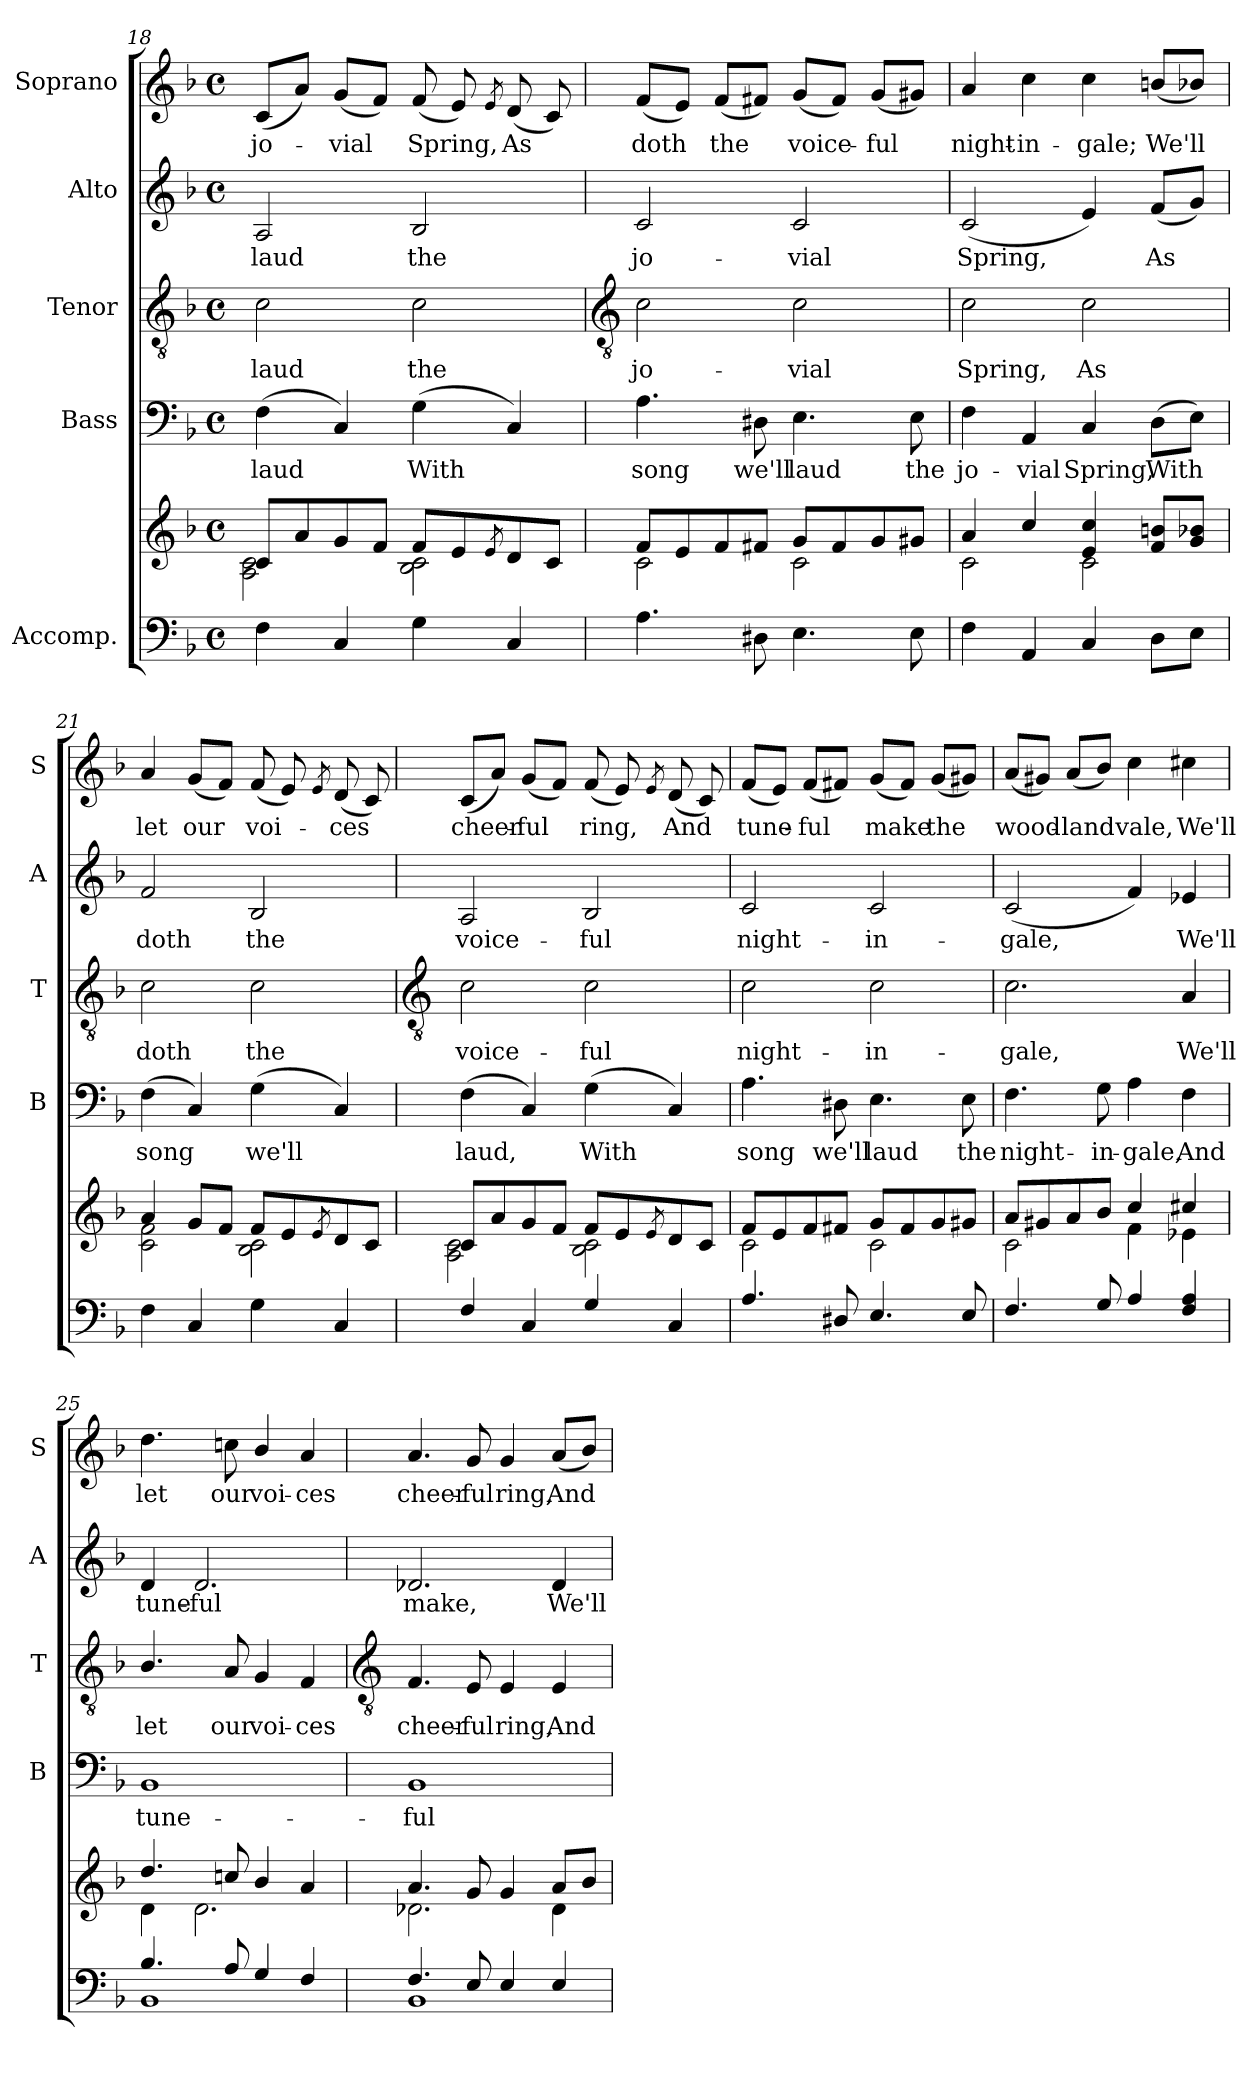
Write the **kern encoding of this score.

**kern	**kern	**kern	**text	**kern	**text	**kern	**text	**kern	**text
*part5	*part5	*part4	*part4	*part3	*part3	*part2	*part2	*part1	*part1
*staff6	*staff5	*staff4	*staff4	*staff3	*staff3	*staff2	*staff2	*staff1	*staff1
*I"Accomp.	*	*I"Bass	*	*I"Tenor	*	*I"Alto	*	*I"Soprano	*
*	*	*I'B	*	*I'T	*	*I'A	*	*I'S	*
*clefF4	*clefG2	*clefF4	*	*clefGv2	*	*clefG2	*	*clefG2	*
*k[b-]	*k[b-]	*k[b-]	*	*k[b-]	*	*k[b-]	*	*k[b-]	*
*F:	*F:	*F:	*	*F:	*	*F:	*	*F:	*
*M4/4	*M4/4	*M4/4	*	*M4/4	*	*M4/4	*	*M4/4	*
*met(c)	*met(c)	*met(c)	*	*met(c)	*	*met(c)	*	*met(c)	*
=18	=18	=18	=18	=18	=18	=18	=18	=18	=18
*	*^	*	*	*	*	*	*	*	*
!	!	!	!	!LO:LY:b	!	!LO:LY:b	!	!LO:LY:b	!	!LO:LY:b
4F	8c/L	2A\ 2c\	(<4F	laud	2c	laud	2A	laud	(8cL	jo-
.	8a/	.	.	.	.	.	.	.	8aJ)	.
!	!	!	!	!	!	!	!	!	!	!LO:LY:b
4C	8g/	.	4C)	.	.	.	.	.	(<8gL	-vial
.	8f/J	.	.	.	.	.	.	.	8fJ)	.
!	!	!	!	!LO:LY:b	!	!LO:LY:b	!	!LO:LY:b	!	!LO:LY:b
4G	8f/L	2B-\ 2c\	(<4G	With	2c	the	2B-	the	(<8fL	Spring,
.	8e/	.	.	.	.	.	.	.	8e)	.
.	8qe	.	.	.	.	.	.	.	8qeJ	.
!	!	!	!	!	!	!	!	!	!	!LO:LY:b
4C	8d/	.	4C)	.	.	.	.	.	(<8dL	As
.	8c/J	.	.	.	.	.	.	.	8cJ)	.
!!LO:LB:g=z
=19	=19	=19	=19	=19	=19	=19	=19	=19	=19	=19
*	*	*	*	*	*clefGv2	*	*	*	*	*
!	!	!	!	!LO:LY:b	!	!LO:LY:b	!	!LO:LY:b	!	!LO:LY:b
4.A	8f/L	2c\	4.A	song	2c	jo-	2c	jo-	(<8fL	doth
.	8e/	.	.	.	.	.	.	.	8eJ)	.
!	!	!	!	!	!	!	!	!	!	!LO:LY:b
.	8f/	.	.	.	.	.	.	.	(<8fL	the
!	!	!	!	!LO:LY:b	!	!	!	!	!	!
8D#X	8f#X/J	.	8D#X	we'll	.	.	.	.	8f#XJ)	.
!	!	!	!	!LO:LY:b	!	!LO:LY:b	!	!LO:LY:b	!	!LO:LY:b
4.E	8g/L	2c\	4.E	laud	2c	-vial	2c	-vial	(<8gL	voice-
.	8f#/	.	.	.	.	.	.	.	8f#J)	.
!	!	!	!	!	!	!	!	!	!	!LO:LY:b
.	8g/	.	.	.	.	.	.	.	(<8gL	ful
!	!	!	!	!LO:LY:b	!	!	!	!	!	!
8E	8g#X/J	.	8E	the	.	.	.	.	8g#XJ)	.
=20	=20	=20	=20	=20	=20	=20	=20	=20	=20	=20
!	!	!	!	!LO:LY:b	!	!LO:LY:b	!	!LO:LY:b	!	!LO:LY:b
4F	4a/	2c\	4F	jo-	2c	Spring,	(<2c	Spring,	4a	night-
!	!	!	!	!LO:LY:b	!	!	!	!	!	!LO:LY:b
4AA	4cc/	.	4AA	-vial	.	.	.	.	4cc	-in-
!	!	!	!	!LO:LY:b	!	!LO:LY:b	!	!	!	!LO:LY:b
4C	4e/ 4cc/	2c\	4C	Spring,	2c	As	4e)	.	4cc	-gale;
!	!	!	!	!LO:LY:b	!	!	!	!LO:LY:b	!	!LO:LY:b
8DL	8f/ 8bn/L	.	(>8DL	With	.	.	(<8fL	As	(<8bn/L	We'll
8EJ	8g/ 8b-X/J	.	8EJ)	.	.	.	8gJ)	.	8b-X/J)	.
=21	=21	=21	=21	=21	=21	=21	=21	=21	=21	=21
!	!	!	!	!LO:LY:b	!	!LO:LY:b	!	!LO:LY:b	!	!LO:LY:b
4F	4a/	2c\ 2f\	(<4F	song	2c	doth	2f	doth	4a	let
!	!	!	!	!	!	!	!	!	!	!LO:LY:b
4C	8g/L	.	4C)	.	.	.	.	.	(<8gL	our
.	8f/J	.	.	.	.	.	.	.	8fJ)	.
!	!	!	!	!LO:LY:b	!	!LO:LY:b	!	!LO:LY:b	!	!LO:LY:b
4G	8f/L	2B-\ 2c\	(<4G	we'll	2c	the	2B-	the	(<8fL	voi-
.	8e/	.	.	.	.	.	.	.	8e)	.
.	8qe	.	.	.	.	.	.	.	8qeJ	.
!	!	!	!	!	!	!	!	!	!	!LO:LY:b
4C	8d/	.	4C)	.	.	.	.	.	(<8dL	ces
.	8c/J	.	.	.	.	.	.	.	8cJ)	.
!!LO:LB:g=z
=22	=22	=22	=22	=22	=22	=22	=22	=22	=22	=22
*	*	*	*	*	*clefGv2	*	*	*	*	*
*^	*	*	*	*	*	*	*	*	*	*
!	!	!	!	!	!LO:LY:b	!	!LO:LY:b	!	!LO:LY:b	!	!LO:LY:b
4F	1ryy	8c/L	2A\ 2c\	(<4F	laud,	2c	voice-	2A	voice-	(<8cL	cheer-
.	.	8a/	.	.	.	.	.	.	.	8aJ)	.
!	!	!	!	!	!	!	!	!	!	!	!LO:LY:b
4C	.	8g/	.	4C)	.	.	.	.	.	(<8gL	ful
.	.	8f/J	.	.	.	.	.	.	.	8fJ)	.
!	!	!	!	!	!LO:LY:b	!	!LO:LY:b	!	!LO:LY:b	!	!LO:LY:b
4G	.	8f/L	2B-\ 2c\	(<4G	With	2c	-ful	2B-	-ful	(<8fL	ring,
.	.	8e/	.	.	.	.	.	.	.	8e)	.
.	.	8qe	.	.	.	.	.	.	.	8qeJ	.
!	!	!	!	!	!	!	!	!	!	!	!LO:LY:b
4C	.	8d/	.	4C)	.	.	.	.	.	(<8dL	And
.	.	8c/J	.	.	.	.	.	.	.	8cJ)	.
=23	=23	=23	=23	=23	=23	=23	=23	=23	=23	=23	=23
!	!	!	!	!	!LO:LY:b	!	!LO:LY:b	!	!LO:LY:b	!	!LO:LY:b
4.A	1ryy	8f/L	2c\	4.A	song	2c	night-	2c	night-	(<8fL	tune-
.	.	8e/	.	.	.	.	.	.	.	8eJ)	.
!	!	!	!	!	!	!	!	!	!	!	!LO:LY:b
.	.	8f/	.	.	.	.	.	.	.	(<8fL	ful
!	!	!	!	!	!LO:LY:b	!	!	!	!	!	!
8D#X	.	8f#X/J	.	8D#X	we'll	.	.	.	.	8f#XJ)	.
!	!	!	!	!	!LO:LY:b	!	!LO:LY:b	!	!LO:LY:b	!	!LO:LY:b
4.E	.	8g/L	2c\	4.E	laud	2c	-in-	2c	-in-	(<8gL	make
.	.	8f#/	.	.	.	.	.	.	.	8f#J)	.
!	!	!	!	!	!	!	!	!	!	!	!LO:LY:b
.	.	8g/	.	.	.	.	.	.	.	(<8gL	the
!	!	!	!	!	!LO:LY:b	!	!	!	!	!	!
8E	.	8g#X/J	.	8E	the	.	.	.	.	8g#XJ)	.
=24	=24	=24	=24	=24	=24	=24	=24	=24	=24	=24	=24
!	!	!	!	!	!LO:LY:b	!	!LO:LY:b	!	!LO:LY:b	!	!LO:LY:b
4.F	1ryy	8a/L	2c\	4.F	night-	2.c	-gale,	(<2c	-gale,	(<8aL	wood-
.	.	8g#X/	.	.	.	.	.	.	.	8g#XJ)	.
!	!	!	!	!	!	!	!	!	!	!	!LO:LY:b
.	.	8a/	.	.	.	.	.	.	.	(<8aL	land
!	!	!	!	!	!LO:LY:b	!	!	!	!	!	!
8G	.	8b-/J	.	8G	-in-	.	.	.	.	8b-J)	.
!	!	!	!	!	!LO:LY:b	!	!	!	!	!	!LO:LY:b
4A	.	4cc/	4f\	4A	-gale,	.	.	4f)	.	4cc	vale,
!	!	!	!	!	!LO:LY:b	!	!LO:LY:b	!	!LO:LY:b	!	!LO:LY:b
4F 4A	.	4cc#X/	4e-X\	4F	And	4A	We'll	4e-X	We'll	4cc#X	We'll
=25	=25	=25	=25	=25	=25	=25	=25	=25	=25	=25	=25
!	!	!	!	!	!LO:LY:b	!	!LO:LY:b	!	!LO:LY:b	!	!LO:LY:b
4.B-/	1BB-\	4.dd/	4d\	1BB-	tune-	4.B-/	let	4d	tune-	4.dd	let
!	!	!	!	!	!	!	!	!	!LO:LY:b	!	!
.	.	.	2.d\	.	.	.	.	2.d	-ful	.	.
!	!	!	!	!	!	!	!LO:LY:b	!	!	!	!LO:LY:b
8A/	.	8ccn/	.	.	.	8A	our	.	.	8ccn	our
!	!	!	!	!	!	!	!LO:LY:b	!	!	!	!LO:LY:b
4G/	.	4b-/	.	.	.	4G/	voi-	.	.	4b-/	voi-
!	!	!	!	!	!	!	!LO:LY:b	!	!	!	!LO:LY:b
4F/	.	4a/	.	.	.	4F	-ces	.	.	4a	-ces
!!LO:LB:g=z
=26	=26	=26	=26	=26	=26	=26	=26	=26	=26	=26	=26
*	*	*	*	*	*	*clefGv2	*	*	*	*	*
!	!	!	!	!	!LO:LY:b	!	!LO:LY:b	!	!LO:LY:b	!	!LO:LY:b
4.F/	1BB-\	4.a/	2.d-X\	1BB-	-ful	4.F	cheer-	2.d-X	make,	4.a	cheer-
!	!	!	!	!	!	!	!LO:LY:b	!	!	!	!LO:LY:b
8E/	.	8g/	.	.	.	8E	-ful	.	.	8g	-ful
!	!	!	!	!	!	!	!LO:LY:b	!	!	!	!LO:LY:b
4E/	.	4g/	.	.	.	4E	ring,	.	.	4g	ring,
!	!	!	!	!	!	!	!LO:LY:b	!	!LO:LY:b	!	!LO:LY:b
4E/	.	8a/L	4d-\	.	.	4E	And	4d-	We'll	(<8aL	And
.	.	8b-/J	.	.	.	.	.	.	.	8b-J)	.
*v	*v	*	*	*	*	*	*	*	*	*	*
*	*v	*v	*	*	*	*	*	*	*	*
=	=	=	=	=	=	=	=	=	=
*-	*-	*-	*-	*-	*-	*-	*-	*-	*-
